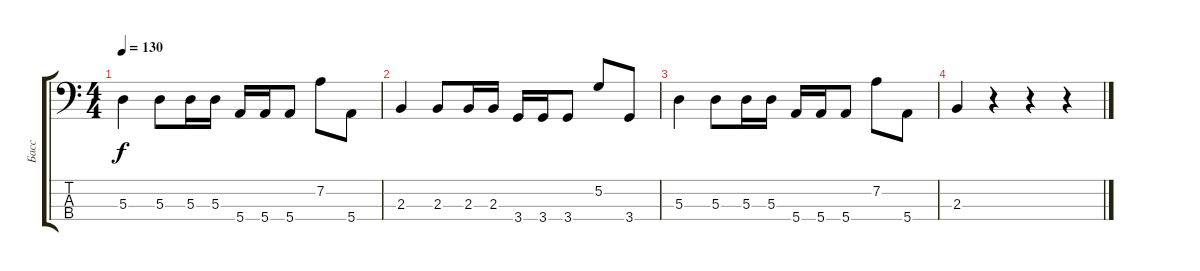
\track ("Басс" "Басс") {instrument electricbasspick}
\staff {score tabs}
\tuning (G2 D2 A1 E1) {hide}
\ts (4 4)
\tempo 130
\clef f4
\ks c
5.3.4{dy f} 5.3.8 5.3.16 5.3.16 5.4.16 5.4.16 5.4.8 7.2.8 5.4.8 |
2.3.4 2.3.8 2.3.16 2.3.16 3.4.16 3.4.16 3.4.8 5.2.8 3.4.8 |
5.3.4 5.3.8 5.3.16 5.3.16 5.4.16 5.4.16 5.4.8 7.2.8 5.4.8 |
2.3.4 r.4 r.4 r.4
